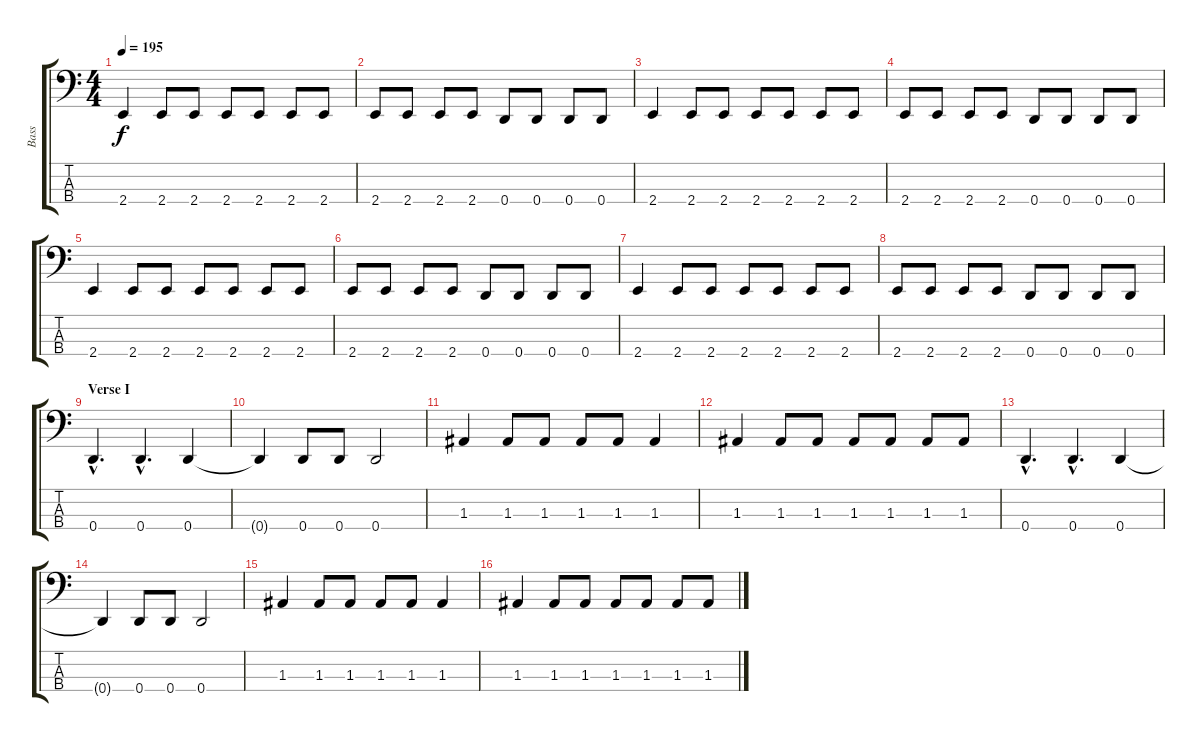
\track ("Bass" "Bass") {instrument electricbassfinger}
\staff {score tabs}
\tuning (G2 D2 A1 D1) {hide}
\ts (4 4)
\tempo 195
\clef f4
\ks c
2.4.4{dy f} 2.4.8 2.4.8 2.4.8 2.4.8 2.4.8 2.4.8 |
2.4.8 2.4.8 2.4.8 2.4.8 0.4.8 0.4.8 0.4.8 0.4.8 |
2.4.4 2.4.8 2.4.8 2.4.8 2.4.8 2.4.8 2.4.8 |
2.4.8 2.4.8 2.4.8 2.4.8 0.4.8 0.4.8 0.4.8 0.4.8 |
2.4.4 2.4.8 2.4.8 2.4.8 2.4.8 2.4.8 2.4.8 |
2.4.8 2.4.8 2.4.8 2.4.8 0.4.8 0.4.8 0.4.8 0.4.8 |
2.4.4 2.4.8 2.4.8 2.4.8 2.4.8 2.4.8 2.4.8 |
2.4.8 2.4.8 2.4.8 2.4.8 0.4.8 0.4.8 0.4.8 0.4.8 |
\section ("" "Verse I")
0.4{hac}.4{d} 0.4{hac}.4{d} 0.4.4 |
0.4{t}.4 0.4.8 0.4.8 0.4.2 |
1.3.4 1.3.8 1.3.8 1.3.8 1.3.8 1.3.4 |
1.3.4 1.3.8 1.3.8 1.3.8 1.3.8 1.3.8 1.3.8 |
0.4{hac}.4{d} 0.4{hac}.4{d} 0.4.4 |
0.4{t}.4 0.4.8 0.4.8 0.4.2 |
1.3.4 1.3.8 1.3.8 1.3.8 1.3.8 1.3.4 |
1.3.4 1.3.8 1.3.8 1.3.8 1.3.8 1.3.8 1.3.8
